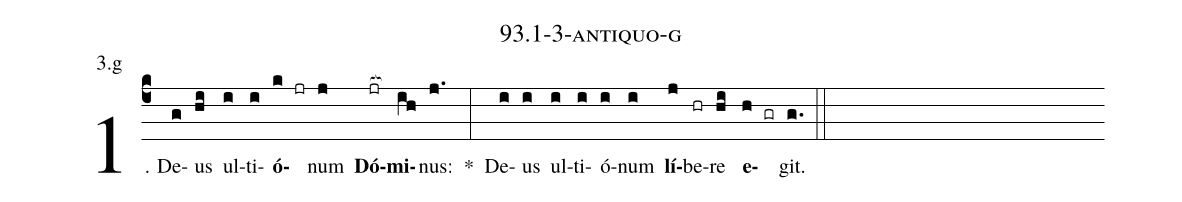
name: 93.1-3-antiquo-g;
annotation: 3.g;
%%
(c4)1. De(g)us(hi) ul(i)ti(i)<b>ó</b>(k jr)num(j) <b>Dó</b>(jr[ocb:1{])<b>mi</b>(ih[ocb:0}])nus:(j.) *(:) De(i)us(i) ul(i)ti(i)ó(i)num(i) <b>lí</b>(j)be(hr)re(hi) <b>e</b>(h gr)git.(g.) (::)


%E(i) u(i) o(j) u(hi) a(h) e.(g.) (::)
